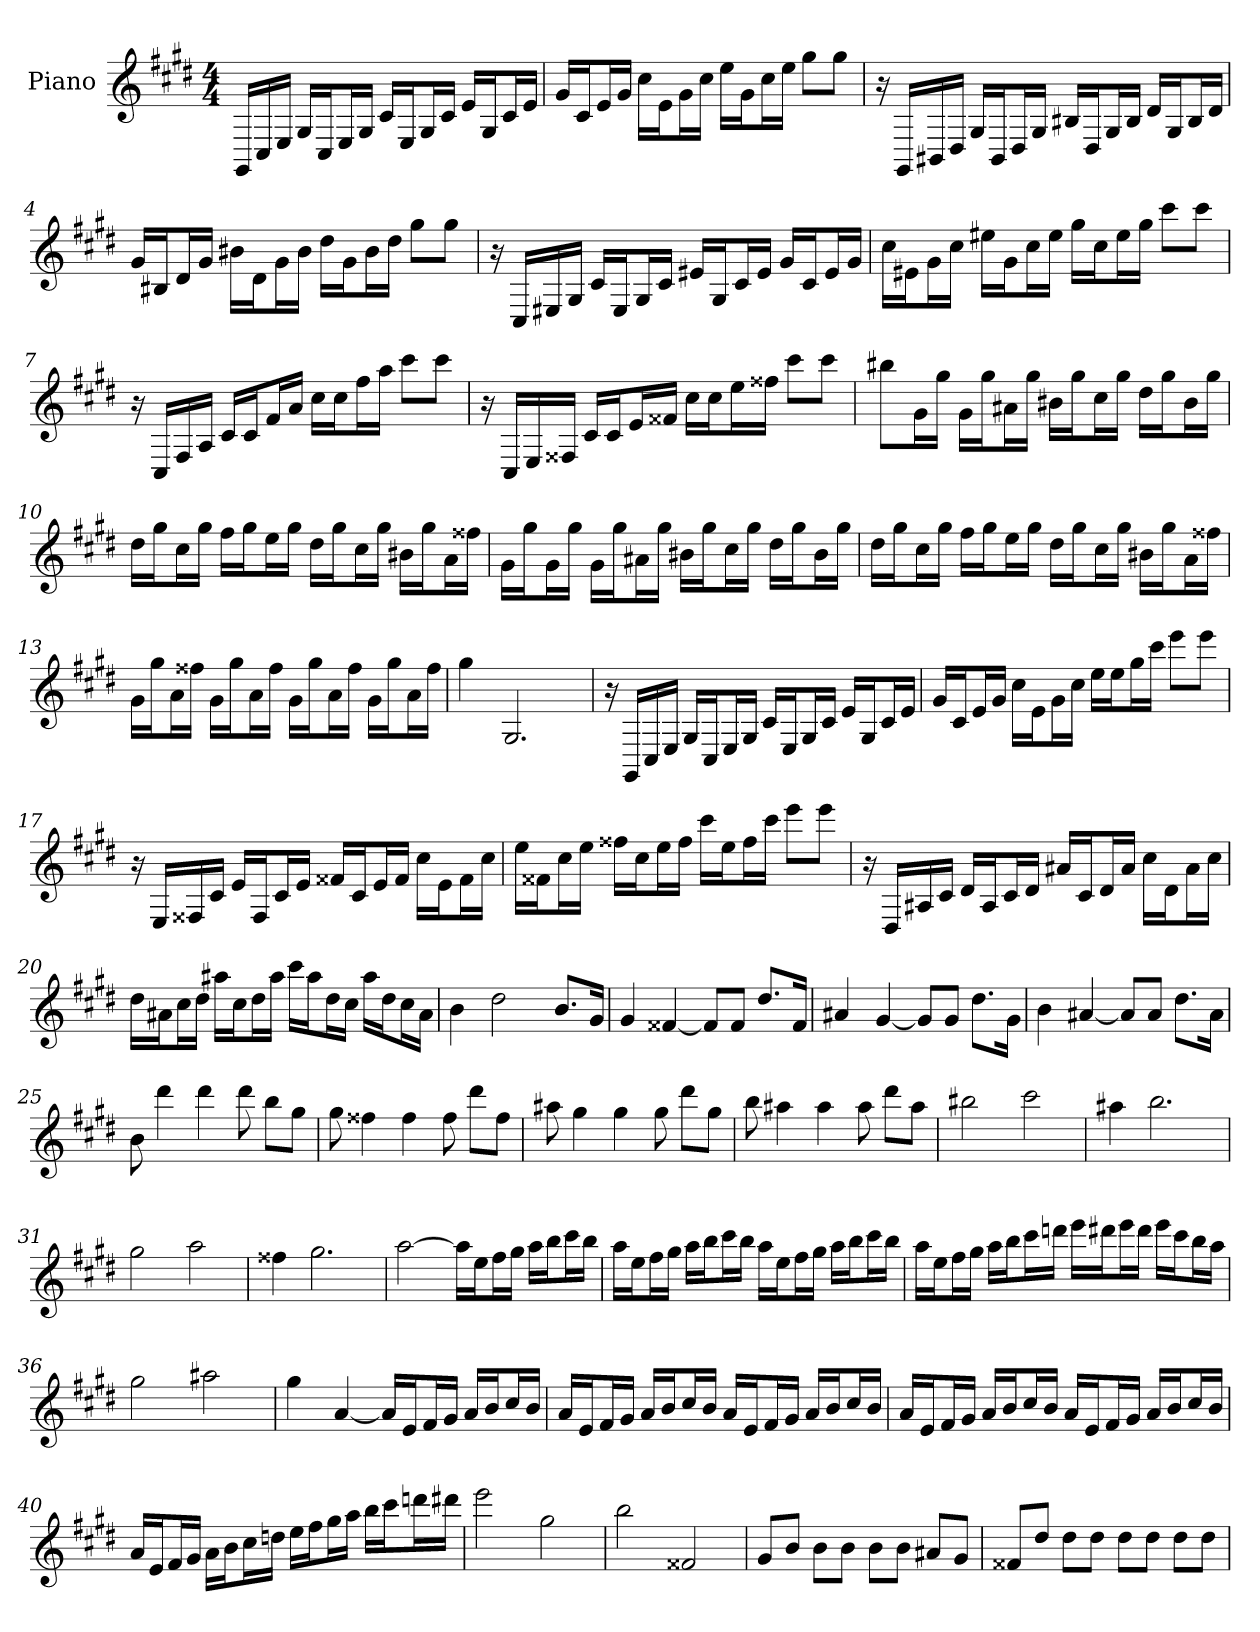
**kern
*part1
*staff1
*I"Piano
*I'Pno
*clefG2
*k[f#c#g#d#]
*c#:
*M4/4
*MM154
=
16GG#/LL
16C#/
16E/JJ
16G#/LL
16C#/J
16E/L
16G#/JJ
16c#/LL
16E/J
16G#/L
16c#/JJ
16e/LL
16G#/J
16c#/L
16e/JJ
=2
16g#/LL
16c#/J
16e/L
16g#/JJ
16cc#\LL
16e\J
16g#\L
16cc#\JJ
16ee\LL
16g#\J
16cc#\L
16ee\JJ
8gg#\L
8gg#\J
=3
16r
16GG#/LL
16BB#X/
16D#/JJ
16G#/LL
16BB#/J
16D#/L
16G#/JJ
16B#X/LL
16D#/J
16G#/L
16B#/JJ
16d#/LL
16G#/J
16B#/L
16d#/JJ
=4
16g#/LL
16B#X/J
16d#/L
16g#/JJ
16b#X\LL
16d#\J
16g#\L
16b#\JJ
16dd#\LL
16g#\J
16b#\L
16dd#\JJ
8gg#\L
8gg#\J
=5
16r
16C#/LL
16E#X/
16G#/JJ
16c#/LL
16E#/J
16G#/L
16c#/JJ
16e#X/LL
16G#/J
16c#/L
16e#/JJ
16g#/LL
16c#/J
16e#/L
16g#/JJ
=6
16cc#\LL
16e#X\J
16g#\L
16cc#\JJ
16ee#X\LL
16g#\J
16cc#\L
16ee#\JJ
16gg#\LL
16cc#\J
16ee#\L
16gg#\JJ
8ccc#\L
8ccc#\J
=7
16r
16C#/LL
16F#/
16A/JJ
16c#/LL
16c#/J
16f#/L
16a/JJ
16cc#\LL
16cc#\J
16ff#\L
16aa\JJ
8ccc#\L
8ccc#\J
=8
16r
16C#/LL
16E/
16F##X/JJ
16c#/LL
16c#/J
16e/L
16f##X/JJ
16cc#\LL
16cc#\J
16ee\L
16ff##X\JJ
8ccc#\L
8ccc#\J
=9
8bb#X\L
16g#\L
16gg#\JJ
16g#\LL
16gg#\J
16a#X\L
16gg#\JJ
16b#X\LL
16gg#\J
16cc#\L
16gg#\JJ
16dd#\LL
16gg#\J
16b#\L
16gg#\JJ
=10
16dd#\LL
16gg#\J
16cc#\L
16gg#\JJ
16ff#\LL
16gg#\J
16ee\L
16gg#\JJ
16dd#\LL
16gg#\J
16cc#\L
16gg#\JJ
16b#X\LL
16gg#\J
16a\L
16ff##X\JJ
=11
16g#\LL
16gg#\J
16g#\L
16gg#\JJ
16g#\LL
16gg#\J
16a#X\L
16gg#\JJ
16b#X\LL
16gg#\J
16cc#\L
16gg#\JJ
16dd#\LL
16gg#\J
16b#\L
16gg#\JJ
=12
16dd#\LL
16gg#\J
16cc#\L
16gg#\JJ
16ff#\LL
16gg#\J
16ee\L
16gg#\JJ
16dd#\LL
16gg#\J
16cc#\L
16gg#\JJ
16b#X\LL
16gg#\J
16a\L
16ff##X\JJ
=13
16g#\LL
16gg#\J
16a\L
16ff##X\JJ
16g#\LL
16gg#\J
16a\L
16ff##\JJ
16g#\LL
16gg#\J
16a\L
16ff##\JJ
16g#\LL
16gg#\J
16a\L
16ff##\JJ
=14
4gg#
2.G#
=15
16r
16GG#/LL
16C#/
16E/JJ
16G#/LL
16C#/J
16E/L
16G#/JJ
16c#/LL
16E/J
16G#/L
16c#/JJ
16e/LL
16G#/J
16c#/L
16e/JJ
=16
16g#/LL
16c#/J
16e/L
16g#/JJ
16cc#\LL
16e\J
16g#\L
16cc#\JJ
16ee\LL
16ee\J
16gg#\L
16ccc#\JJ
8eee\L
8eee\J
=17
16r
16E/LL
16F##X/
16c#/JJ
16e/LL
16F##/J
16c#/L
16e/JJ
16f##X/LL
16c#/J
16e/L
16f##/JJ
16cc#\LL
16e\J
16f##\L
16cc#\JJ
=18
16ee\LL
16f##X\J
16cc#\L
16ee\JJ
16ff##X\LL
16cc#\J
16ee\L
16ff##\JJ
16ccc#\LL
16ee\J
16ff##\L
16ccc#\JJ
8eee\L
8eee\J
=19
16r
16D#/LL
16A#X/
16c#/JJ
16d#/LL
16A#/J
16c#/L
16d#/JJ
16a#X/LL
16c#/J
16d#/L
16a#/JJ
16cc#\LL
16d#\J
16a#\L
16cc#\JJ
=20
16dd#\LL
16a#X\J
16cc#\L
16dd#\JJ
16aa#X\LL
16cc#\J
16dd#\L
16aa#\JJ
16ccc#\LL
16aa#\J
16dd#\L
16cc#\JJ
16aa#\LL
16dd#\J
16cc#\L
16a#\JJ
=21
4b
2dd#
8.b/L
16g#/Jk
=22
4g#
[4f##X
8f##/L]
8f##/J
8.dd#/L
16f##/Jk
=23
4a#X
[4g#
8g#/L]
8g#/J
8.dd#\L
16g#\Jk
=24
4b
[4a#X
8a#/L]
8a#/J
8.dd#\L
16a#\Jk
=25
8b
4ddd#
4ddd#
8ddd#
8bb\L
8gg#\J
=26
8gg#
4ff##X
4ff##
8ff##
8ddd#\L
8ff##\J
=27
8aa#X
4gg#
4gg#
8gg#
8ddd#\L
8gg#\J
=28
8bb
4aa#X
4aa#
8aa#
8ddd#\L
8aa#\J
=29
2bb#X
2ccc#
=30
4aa#X
2.bb
=31
2gg#
2aa
=32
4ff##X
2.gg#
=33
[2aa
16aa\LL]
16ee\J
16ff#\L
16gg#\JJ
16aa\LL
16bb\J
16ccc#\L
16bb\JJ
=34
16aa\LL
16ee\J
16ff#\L
16gg#\JJ
16aa\LL
16bb\J
16ccc#\L
16bb\JJ
16aa\LL
16ee\J
16ff#\L
16gg#\JJ
16aa\LL
16bb\J
16ccc#\L
16bb\JJ
=35
16aa\LL
16ee\J
16ff#\L
16gg#\JJ
16aa\LL
16bb\J
16ccc#\L
16dddn\JJ
16eee\LL
16ddd#X\J
16eee\L
16ddd#\JJ
16eee\LL
16ccc#\J
16bb\L
16aa\JJ
=36
2gg#
2aa#X
=37
4gg#
[4a
16a/LL]
16e/J
16f#/L
16g#/JJ
16a/LL
16b/J
16cc#/L
16b/JJ
=38
16a/LL
16e/J
16f#/L
16g#/JJ
16a/LL
16b/J
16cc#/L
16b/JJ
16a/LL
16e/J
16f#/L
16g#/JJ
16a/LL
16b/J
16cc#/L
16b/JJ
=39
16a/LL
16e/J
16f#/L
16g#/JJ
16a/LL
16b/J
16cc#/L
16b/JJ
16a/LL
16e/J
16f#/L
16g#/JJ
16a/LL
16b/J
16cc#/L
16b/JJ
=40
16a/LL
16e/J
16f#/L
16g#/JJ
16a\LL
16b\J
16cc#\L
16ddn\JJ
16ee\LL
16ff#\J
16gg#\L
16aa\JJ
16bb\LL
16ccc#\J
16dddn\L
16ddd#X\JJ
=41
2eee
2gg#
=42
2bb
2f##X
=43
8g#/L
8b/J
8b\L
8b\J
8b\L
8b\J
8a#X/L
8g#/J
=44
8f##X/L
8dd#/J
8dd#\L
8dd#\J
8dd#\L
8dd#\J
8dd#\L
8dd#\J
=
*-
